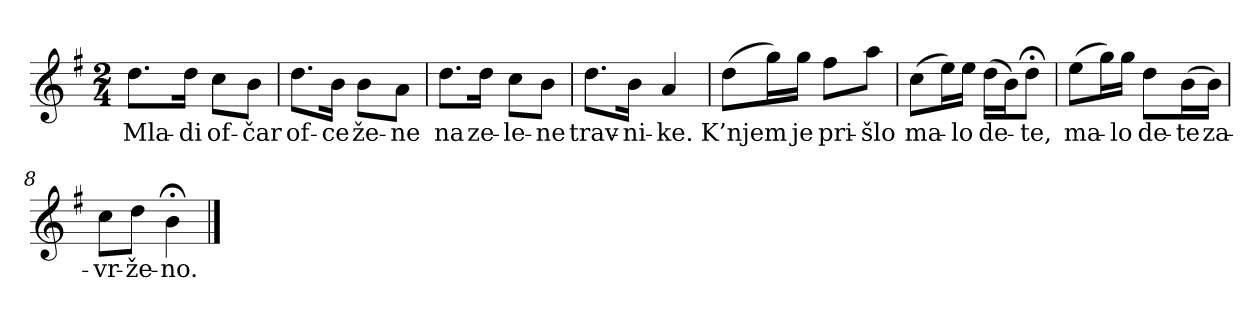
**kern	**text
*part1	*part1
*staff1	*staff1
*clefG2	*
*k[f#]	*
*G:	*
*M2/4	*
*MM56	*
=1	=1
!	!LO:LY:b
8.dd\L	Mla-
!	!LO:LY:b
16dd\Jk	-di
!	!LO:LY:b
8cc\L	of-
!	!LO:LY:b
8b\J	-čar
=2	=2
!	!LO:LY:b
8.dd\L	of-
!	!LO:LY:b
16b\Jk	-ce
!	!LO:LY:b
8b\L	že-
!	!LO:LY:b
8a\J	-ne
=3	=3
!	!LO:LY:b
8.dd\L	na
!	!LO:LY:b
16dd\Jk	ze-
!	!LO:LY:b
8cc\L	-le-
!	!LO:LY:b
8b\J	-ne
=4	=4
!	!LO:LY:b
8.dd\L	trav-
!	!LO:LY:b
16b\Jk	-ni-
!	!LO:LY:b
4a/	-ke.
!!LO:LB:g=z
=5	=5
!	!LO:LY:b
(>8dd\L	K’njem
16gg\L)	.
!	!LO:LY:b
16gg\JJ	je
!	!LO:LY:b
8ff#\L	pri-
!	!LO:LY:b
8aa\J	-šlo
=6	=6
!	!LO:LY:b
(>8cc\L	ma-
16ee\L)	.
!	!LO:LY:b
16ee\JJ	-lo
!	!LO:LY:b
(>16dd\LL	de-
16b\J)	.
!	!LO:LY:b
8dd;<\J	-te,
=7	=7
!	!LO:LY:b
(>8ee\L	ma-
16gg\L)	.
!	!LO:LY:b
16gg\JJ	-lo
!	!LO:LY:b
8dd\L	de-
!	!LO:LY:b
(>16b\L	-te
!	!LO:LY:b
16b\JJ)	za-
=8	=8
!	!LO:LY:b
8cc\L	-vr-
!	!LO:LY:b
8dd\J	-že-
!	!LO:LY:b
4b;<\	-no.
==	==
*-	*-
